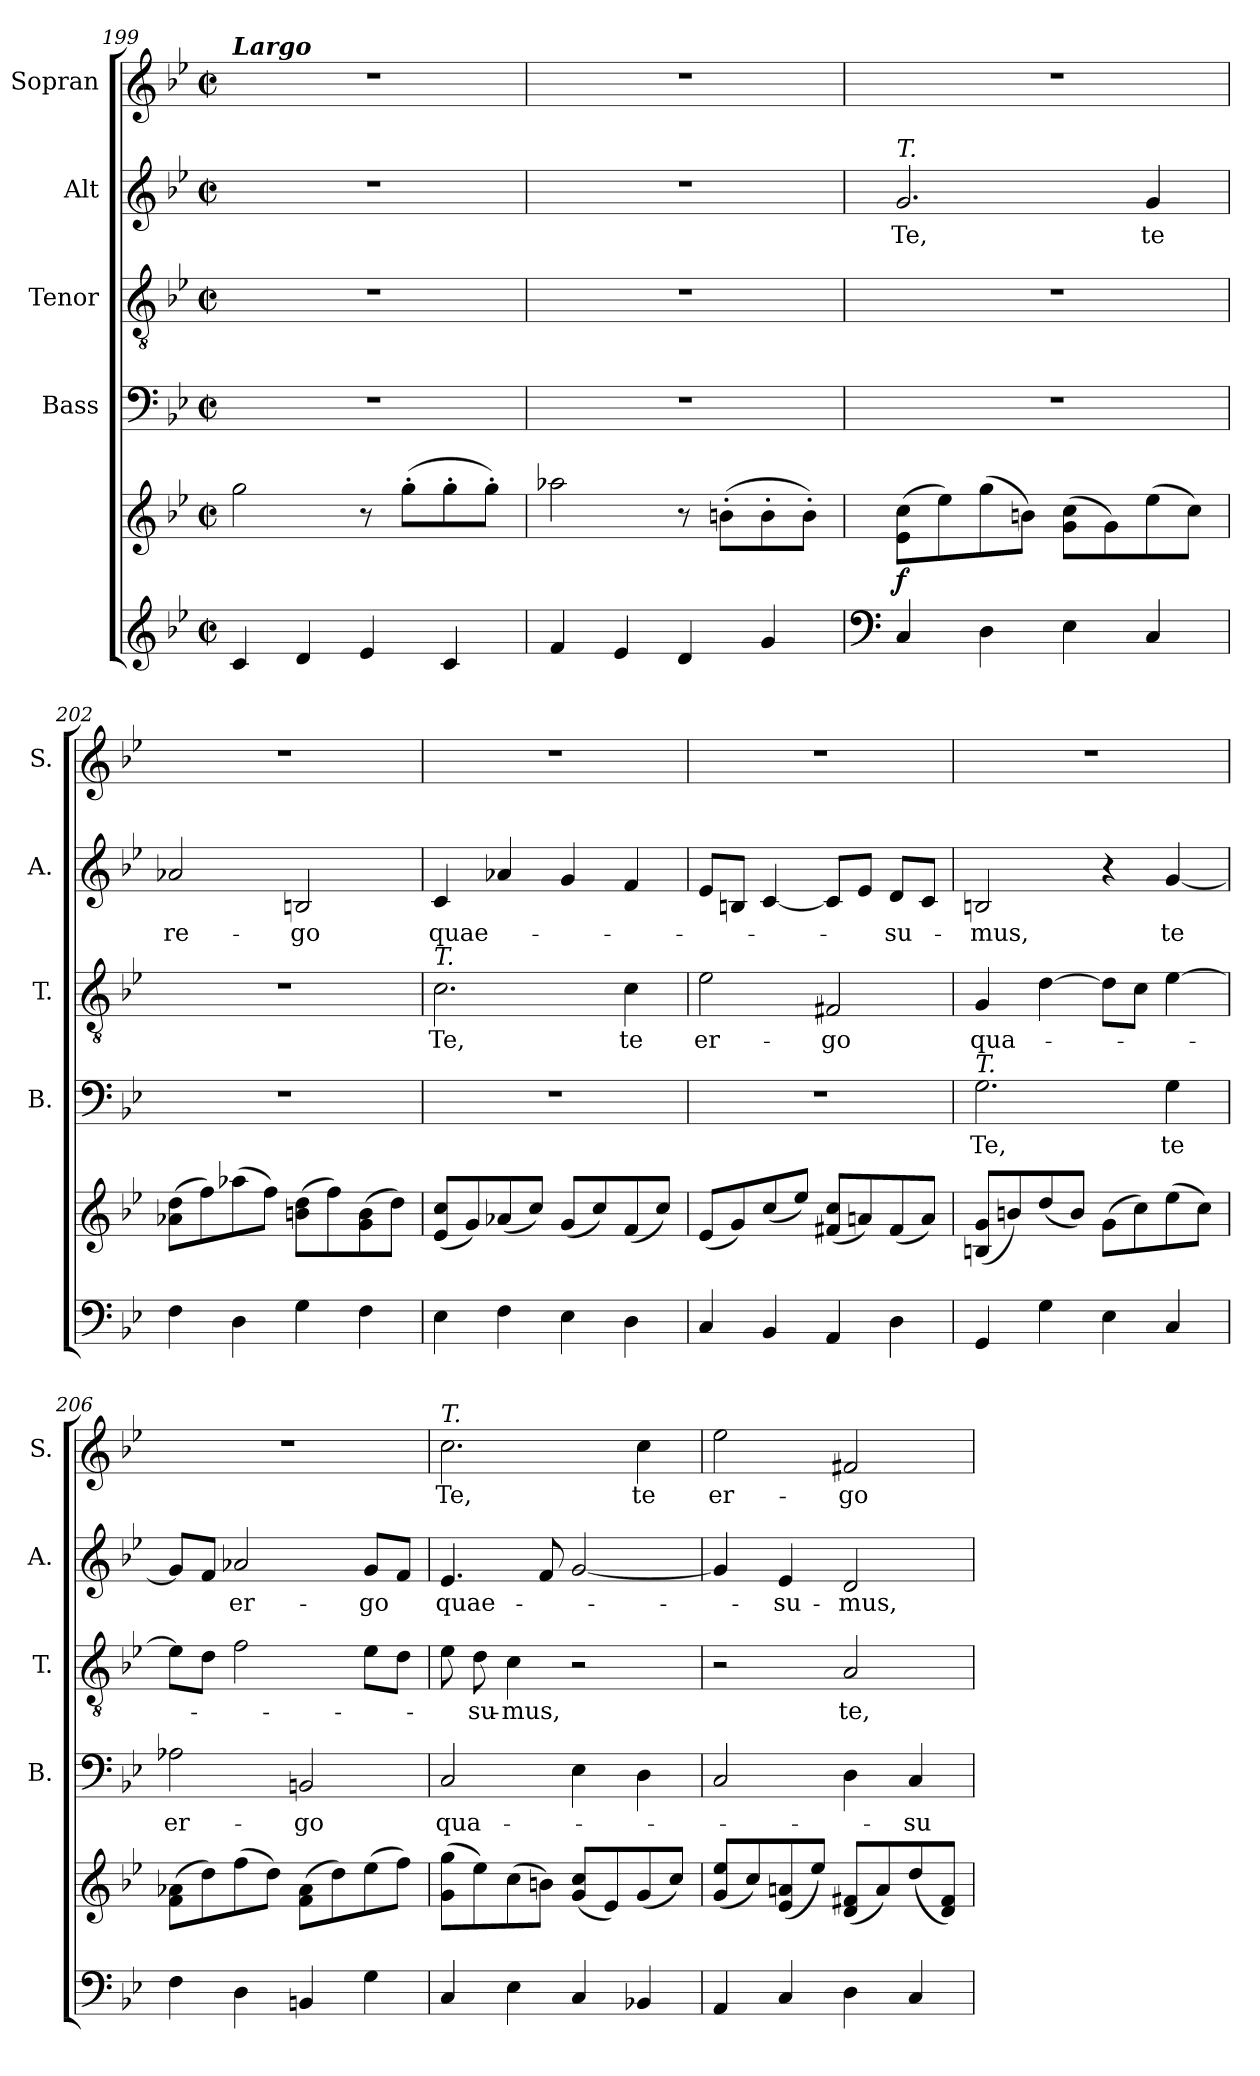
**kern	**kern	**dynam	**kern	**text	**kern	**text	**kern	**text	**kern	**text
*part5	*part5	*part5	*part4	*part4	*part3	*part3	*part2	*part2	*part1	*part1
*staff6	*staff5	*staff5/6	*staff4	*staff4	*staff3	*staff3	*staff2	*staff2	*staff1	*staff1
*	*	*	*I"Bass	*	*I"Tenor	*	*I"Alt	*	*I"Sopran	*
*	*	*	*I'B.	*	*I'T.	*	*I'A.	*	*I'S.	*
!!LO:PB:g=z
*clefG2	*clefG2	*	*clefF4	*	*clefGv2	*	*clefG2	*	*clefG2	*
*k[b-e-]	*k[b-e-]	*	*k[b-e-]	*	*k[b-e-]	*	*k[b-e-]	*	*k[b-e-]	*
*B-:	*B-:	*	*B-:	*	*B-:	*	*B-:	*	*B-:	*
*M2/2	*M2/2	*	*M2/2	*	*M2/2	*	*M2/2	*	*M2/2	*
*met(c|)	*met(c|)	*	*met(c|)	*	*met(c|)	*	*met(c|)	*	*met(c|)	*
=199	=199	=199	=199	=199	=199	=199	=199	=199	=199	=199
!	!	!	!	!	!	!	!	!	!LO:TX:a:Bi:t=Largo	!
4c/	2gg\	.	1r	.	1r	.	1r	.	1r	.
4d/	.	.	.	.	.	.	.	.	.	.
4e-/	8r	.	.	.	.	.	.	.	.	.
.	(>8gg'>\L	.	.	.	.	.	.	.	.	.
4c/	8gg'>\	.	.	.	.	.	.	.	.	.
.	8gg'>\J)	.	.	.	.	.	.	.	.	.
=200	=200	=200	=200	=200	=200	=200	=200	=200	=200	=200
4f/	2aa-X\	.	1r	.	1r	.	1r	.	1r	.
4e-/	.	.	.	.	.	.	.	.	.	.
4d/	8r	.	.	.	.	.	.	.	.	.
.	(>8bn'>\L	.	.	.	.	.	.	.	.	.
4g/	8b'>\	.	.	.	.	.	.	.	.	.
.	8b'>\J)	.	.	.	.	.	.	.	.	.
=201	=201	=201	=201	=201	=201	=201	=201	=201	=201	=201
*clefF4	*	*	*	*	*	*	*	*	*	*
!	!	!	!	!	!	!	!LO:TX:a:i:t=T.	!	!	!
!	!	!LO:DY:b	!	!	!	!	!	!LO:LY:b	!	!
4C/	(>8e-\ 8cc\L	f	1r	.	1r	.	2.g/	Te,	1r	.
.	8ee-\)	.	.	.	.	.	.	.	.	.
4D\	(>8gg\	.	.	.	.	.	.	.	.	.
.	8bn\J)	.	.	.	.	.	.	.	.	.
4E-\	(>8g\ 8cc\L	.	.	.	.	.	.	.	.	.
.	8g\)	.	.	.	.	.	.	.	.	.
!	!	!	!	!	!	!	!	!LO:LY:b	!	!
4C/	(>8ee-\	.	.	.	.	.	4g/	te	.	.
.	8cc\J)	.	.	.	.	.	.	.	.	.
=202	=202	=202	=202	=202	=202	=202	=202	=202	=202	=202
!	!	!	!	!	!	!	!	!LO:LY:b	!	!
4F\	(>8a-X\ 8dd\L	.	1r	.	1r	.	2a-X/	re-	1r	.
.	8ff\)	.	.	.	.	.	.	.	.	.
4D\	(>8aa-X\	.	.	.	.	.	.	.	.	.
.	8ff\J)	.	.	.	.	.	.	.	.	.
!	!	!	!	!	!	!	!	!LO:LY:b	!	!
4G\	(>8bn\ 8dd\L	.	.	.	.	.	2Bn/	-go	.	.
.	8ff\)	.	.	.	.	.	.	.	.	.
4F\	(>8g\ 8b\	.	.	.	.	.	.	.	.	.
.	8dd\J)	.	.	.	.	.	.	.	.	.
=203	=203	=203	=203	=203	=203	=203	=203	=203	=203	=203
!	!	!	!	!	!LO:TX:a:i:t=T.	!	!	!	!	!
!	!	!	!	!	!	!LO:LY:b	!	!LO:LY:b	!	!
4E-\	(<8e-/ 8cc/L	.	1r	.	2.c\	Te,	4c/	quae-	1r	.
.	8g/)	.	.	.	.	.	.	.	.	.
4F\	(<8a-X/	.	.	.	.	.	4a-X/	.	.	.
.	8cc/J)	.	.	.	.	.	.	.	.	.
4E-\	(<8g/L	.	.	.	.	.	4g/	.	.	.
.	8cc/)	.	.	.	.	.	.	.	.	.
!	!	!	!	!	!	!LO:LY:b	!	!	!	!
4D\	(<8f/	.	.	.	4c\	te	4f/	.	.	.
.	8cc/J)	.	.	.	.	.	.	.	.	.
!!LO:LB:g=z
=204	=204	=204	=204	=204	=204	=204	=204	=204	=204	=204
!	!	!	!	!	!	!LO:LY:b	!	!	!	!
4C/	(<8e-/L	.	1r	.	2e-\	er-	8e-/L	.	1r	.
.	8g/)	.	.	.	.	.	8Bn/J	.	.	.
4BB-/	(<8cc/	.	.	.	.	.	[4c/	.	.	.
.	8ee-/J)	.	.	.	.	.	.	.	.	.
!	!	!	!	!	!	!LO:LY:b	!	!	!	!
4AA/	(<8f#X/ 8cc/L	.	.	.	2F#X/	-go	8c/L]	.	.	.
.	8an/)	.	.	.	.	.	8e-/J	.	.	.
!	!	!	!	!	!	!	!	!LO:LY:b	!	!
4D\	(<8f#/	.	.	.	.	.	8d/L	-su-	.	.
.	8a/J)	.	.	.	.	.	8c/J	.	.	.
=205	=205	=205	=205	=205	=205	=205	=205	=205	=205	=205
!	!	!	!LO:TX:a:i:t=T.	!	!	!	!	!	!	!
!	!	!	!	!LO:LY:b	!	!LO:LY:b	!	!LO:LY:b	!	!
4GG/	(<8Bn/ 8g/L	.	2.G\	Te,	4G/	qua-	2Bn/	-mus,	1r	.
.	8bn/)	.	.	.	.	.	.	.	.	.
4G\	(<8dd/	.	.	.	[4d\	.	.	.	.	.
.	8b/J)	.	.	.	.	.	.	.	.	.
4E-\	(>8g\L	.	.	.	8d\L]	.	4r	.	.	.
.	8cc\)	.	.	.	8c\J	.	.	.	.	.
!	!	!	!	!LO:LY:b	!	!	!	!LO:LY:b	!	!
4C/	(>8ee-\	.	4G\	te	[4e-\	.	[4g/	te	.	.
.	8cc\J)	.	.	.	.	.	.	.	.	.
=206	=206	=206	=206	=206	=206	=206	=206	=206	=206	=206
!	!	!	!	!LO:LY:b	!	!	!	!	!	!
4F\	(>8f\ 8a-X\L	.	2A-X\	er-	8e-\L]	.	8g/L]	.	1r	.
.	8dd\)	.	.	.	8d\J	.	8f/J	.	.	.
!	!	!	!	!	!	!	!	!LO:LY:b	!	!
4D\	(>8ff\	.	.	.	2f\	.	2a-X/	er-	.	.
.	8dd\J)	.	.	.	.	.	.	.	.	.
!	!	!	!	!LO:LY:b	!	!	!	!	!	!
4BBn/	(>8f\ 8a-\L	.	2BBn/	-go	.	.	.	.	.	.
.	8dd\)	.	.	.	.	.	.	.	.	.
!	!	!	!	!	!	!	!	!LO:LY:b	!	!
4G\	(>8ee-\	.	.	.	8e-\L	.	8g/L	-go	.	.
.	8ff\J)	.	.	.	8d\J	.	8f/J	.	.	.
=207	=207	=207	=207	=207	=207	=207	=207	=207	=207	=207
!	!	!	!	!	!	!	!	!	!LO:TX:a:i:t=T.	!
!	!	!	!	!LO:LY:b	!	!	!	!LO:LY:b	!	!LO:LY:b
4C/	(>8g\ 8gg\L	.	2C/	qua-	8e-\	.	4.e-/	quae-	2.cc\	Te,
!	!	!	!	!	!	!LO:LY:b	!	!	!	!
.	8ee-\)	.	.	.	8d\	-su-	.	.	.	.
!	!	!	!	!	!	!LO:LY:b	!	!	!	!
4E-\	(>8cc\	.	.	.	4c\	-mus,	.	.	.	.
.	8bn\J)	.	.	.	.	.	8f/	.	.	.
4C/	(<8g/ 8cc/L	.	4E-\	.	2r	.	[2g/	.	.	.
.	8e-/)	.	.	.	.	.	.	.	.	.
!	!	!	!	!	!	!	!	!	!	!LO:LY:b
4BB-X/	(<8g/	.	4D\	.	.	.	.	.	4cc\	te
.	8cc/J)	.	.	.	.	.	.	.	.	.
!!LO:PB:g=z
=208	=208	=208	=208	=208	=208	=208	=208	=208	=208	=208
!	!	!	!	!	!	!	!	!	!	!LO:LY:b
4AA/	(<8g/ 8ee-/L	.	2C/	.	2r	.	4g/]	.	2ee-\	er-
.	8cc/)	.	.	.	.	.	.	.	.	.
!	!	!	!	!	!	!	!	!LO:LY:b	!	!
4C/	(<8e-/ 8an/	.	.	.	.	.	4e-/	-su-	.	.
.	8ee-/J)	.	.	.	.	.	.	.	.	.
!	!	!	!	!	!	!LO:LY:b	!	!LO:LY:b	!	!LO:LY:b
4D\	(<8d/ 8f#X/L	.	4D\	.	2A/	te,	2d/	-mus,	2f#X/	-go
.	8a/)	.	.	.	.	.	.	.	.	.
!	!	!	!	!LO:LY:b	!	!	!	!	!	!
4C/	(<8dd/	.	4C/	-su-	.	.	.	.	.	.
.	8d/ 8f#/J)	.	.	.	.	.	.	.	.	.
=	=	=	=	=	=	=	=	=	=	=
*-	*-	*-	*-	*-	*-	*-	*-	*-	*-	*-
